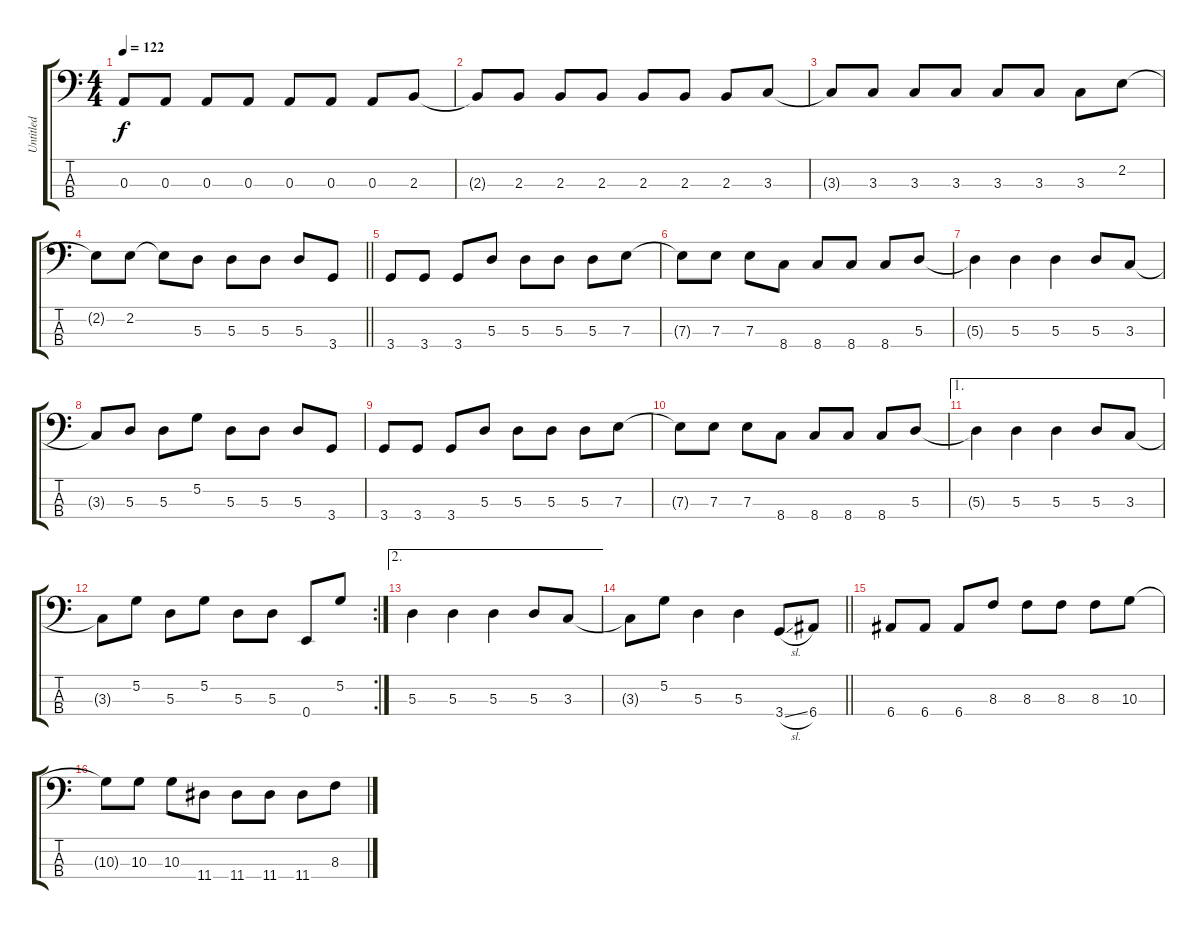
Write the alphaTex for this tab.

\track ("Untitled" "Untitled") {instrument fretlessbass}
\staff {score tabs}
\tuning (G2 D2 A1 E1) {hide}
\ts (4 4)
\tempo 122
\clef f4
\ks c
0.3.8{dy f} 0.3.8 0.3.8 0.3.8 0.3.8 0.3.8 0.3.8 2.3.8 |
2.3{t}.8 2.3.8 2.3.8 2.3.8 2.3.8 2.3.8 2.3.8 3.3.8 |
3.3{t}.8 3.3.8 3.3.8 3.3.8 3.3.8 3.3.8 3.3.8 2.2.8 |
\barLineRight lightlight
2.2{t}.8 2.2.8 2.2{t}.8 5.3.8 5.3.8 5.3.8 5.3.8 3.4.8 |
3.4.8 3.4.8 3.4.8 5.3.8 5.3.8 5.3.8 5.3.8 7.3.8 |
7.3{t}.8 7.3.8 7.3.8 8.4.8 8.4.8 8.4.8 8.4.8 5.3.8 |
5.3{t}.4 5.3.4 5.3.4 5.3.8 3.3.8 |
3.3{t}.8 5.3.8 5.3.8 5.2.8 5.3.8 5.3.8 5.3.8 3.4.8 |
3.4.8 3.4.8 3.4.8 5.3.8 5.3.8 5.3.8 5.3.8 7.3.8 |
7.3{t}.8 7.3.8 7.3.8 8.4.8 8.4.8 8.4.8 8.4.8 5.3.8 |
\ae 1
5.3{t}.4 5.3.4 5.3.4 5.3.8 3.3.8 |
\rc 2
3.3{t}.8 5.2.8 5.3.8 5.2.8 5.3.8 5.3.8 0.4.8 5.2.8 |
\ae 2
5.3.4 5.3.4 5.3.4 5.3.8 3.3.8 |
\barLineRight lightlight
3.3{t}.8 5.2.8 5.3.4 5.3.4 3.4{sl}.8 6.4.8 |
6.4.8 6.4.8 6.4.8 8.3.8 8.3.8 8.3.8 8.3.8 10.3.8 |
10.3{t}.8 10.3.8 10.3.8 11.4.8 11.4.8 11.4.8 11.4.8 8.3.8
